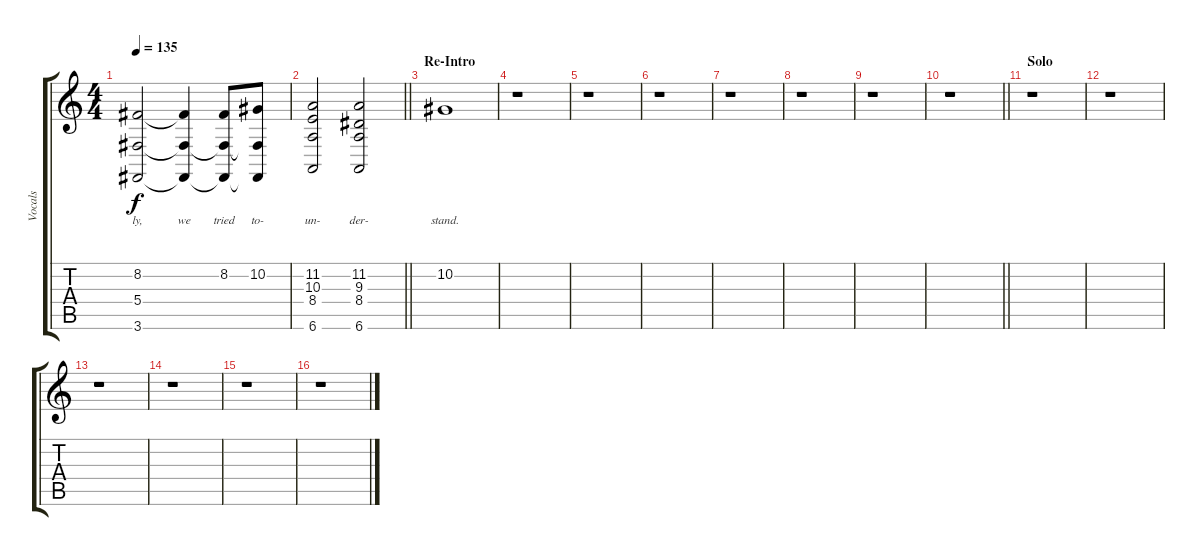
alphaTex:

\track ("Vocals" "Vocals") {instrument lead6voice}
\staff {score tabs}
\tuning (Eb4 Bb3 Gb3 Db3 Ab2 Eb2) {hide}
\ts (4 4)
\tempo 135
\clef g2
\ks c
(8.2 5.4 3.6).2{lyrics (0 "ly,") lyrics (1 "") lyrics (2 "") lyrics (3 "") lyrics (4 "") dy f} (8.2{t} 5.4{t} 3.6{t}).4{lyrics (0 "we") lyrics (1 "") lyrics (2 "") lyrics (3 "") lyrics (4 "")} (8.2 5.4{t} 3.6{t}).8{lyrics (0 "tried") lyrics (1 "") lyrics (2 "") lyrics (3 "") lyrics (4 "")} (10.2 5.4{t} 3.6{t}).8{lyrics (0 "to-") lyrics (1 "") lyrics (2 "") lyrics (3 "") lyrics (4 "")} |
\barLineRight lightlight
(11.2 10.3 8.4 6.6).2{lyrics (0 "un-") lyrics (1 "") lyrics (2 "") lyrics (3 "") lyrics (4 "")} (11.2 9.3 8.4 6.6).2{lyrics (0 "der-") lyrics (1 "") lyrics (2 "") lyrics (3 "") lyrics (4 "")} |
\section ("" "Re-Intro")
10.2.1{lyrics (0 "stand.") lyrics (1 "") lyrics (2 "") lyrics (3 "") lyrics (4 "")} |
r.1 |
r.1 |
r.1 |
r.1 |
r.1 |
r.1 |
\barLineRight lightlight
r.1 |
\section ("" "Solo")
r.1 |
r.1 |
r.1 |
r.1 |
r.1 |
r.1
